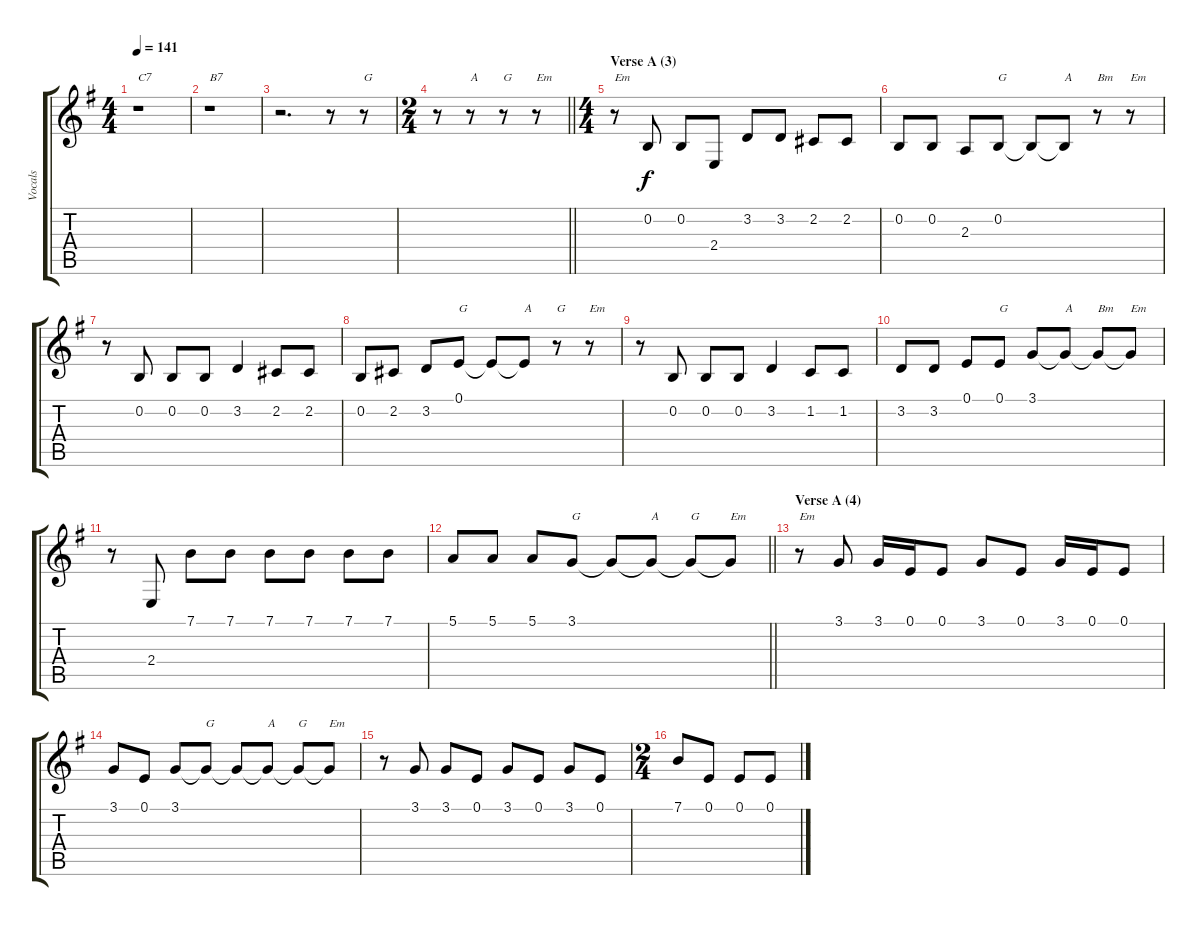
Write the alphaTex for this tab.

\track ("Vocals" "Vocals") {instrument sopranosax}
\staff {score tabs}
\tuning (E4 B3 G3 D3 A2 E2) {hide}
\ts (4 4)
\tempo 141
\clef g2
\ks g
r.1{txt "C7" dy f} |
r.1{txt "B7"} |
r.2{d} r.8 r.8{txt "G"} |
\ts (2 4)
\barLineRight lightlight
r.8 r.8{txt "A"} r.8{txt "G"} r.8{txt "Em"} |
\ts (4 4)
\section ("" "Verse A (3)")
r.8{txt "Em"} 0.2.8 0.2.8 2.4.8 3.2.8 3.2.8 2.2.8 2.2.8 |
0.2.8 0.2.8 2.3.8 0.2.8{txt "G"} 0.2{t}.8 0.2{t}.8{txt "A"} r.8{txt "Bm"} r.8{txt "Em"} |
r.8 0.2.8 0.2.8 0.2.8 3.2.4 2.2.8 2.2.8 |
0.2.8 2.2.8 3.2.8 0.1.8{txt "G"} 0.1{t}.8 0.1{t}.8{txt "A"} r.8{txt "G"} r.8{txt "Em"} |
r.8 0.2.8 0.2.8 0.2.8 3.2.4 1.2.8 1.2.8 |
3.2.8 3.2.8 0.1.8 0.1.8{txt "G"} 3.1.8 3.1{t}.8{txt "A"} 3.1{t}.8{txt "Bm"} 3.1{t}.8{txt "Em"} |
r.8 2.4.8 7.1.8 7.1.8 7.1.8 7.1.8 7.1.8 7.1.8 |
\barLineRight lightlight
5.1.8 5.1.8 5.1.8 3.1.8{txt "G"} 3.1{t}.8 3.1{t}.8{txt "A"} 3.1{t}.8{txt "G"} 3.1{t}.8{txt "Em"} |
\section ("" "Verse A (4)")
r.8{txt "Em"} 3.1.8 3.1.16 0.1.16 0.1.8 3.1.8 0.1.8 3.1.16 0.1.16 0.1.8 |
3.1.8 0.1.8 3.1.8 3.1{t}.8{txt "G"} 3.1{t}.8 3.1{t}.8{txt "A"} 3.1{t}.8{txt "G"} 3.1{t}.8{txt "Em"} |
r.8 3.1.8 3.1.8 0.1.8 3.1.8 0.1.8 3.1.8 0.1.8 |
\ts (2 4)
7.1.8 0.1.8 0.1.8 0.1.8
